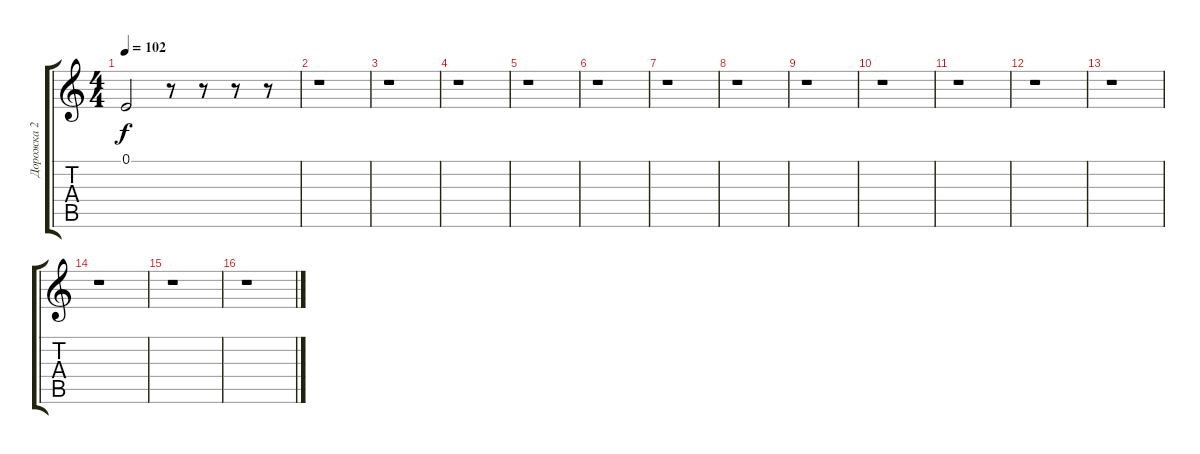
\track ("Дорожка 2" "Дорожка 2") {instrument tenorsax}
\staff {score tabs}
\tuning (E4 B3 G3 D3 A2 E2) {hide}
\ts (4 4)
\tempo 102
\clef g2
\ks c
0.1{t}.2{dy f} r.8 r.8 r.8 r.8 |
r.1 |
r.1 |
r.1 |
r.1 |
r.1 |
r.1 |
r.1 |
r.1 |
r.1 |
r.1 |
r.1 |
r.1 |
r.1 |
r.1 |
r.1
